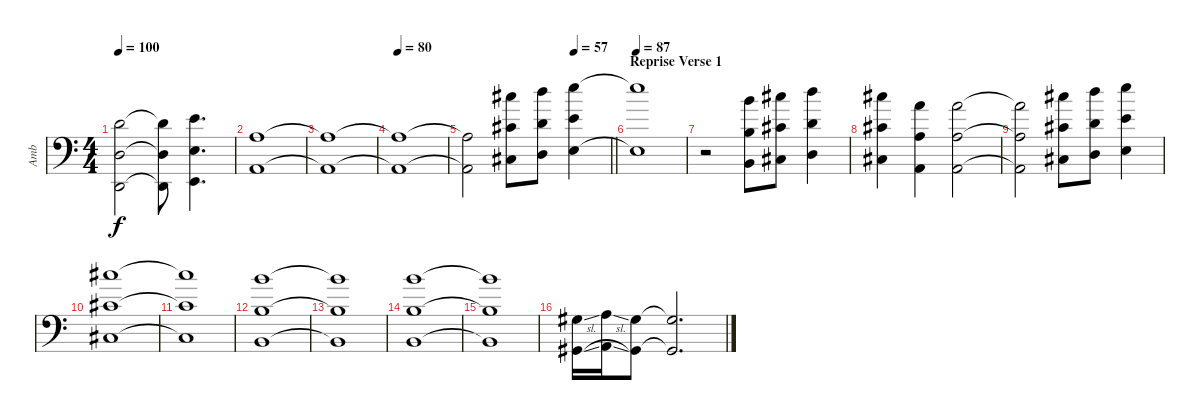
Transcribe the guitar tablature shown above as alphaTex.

\track ("Amb" "Amb") {instrument drawbarorgan}
\staff {score}
\tuning (Db4 A3 E3 A2 E2 A1) {hide}
\ts (4 4)
\tempo 100
\clef f4
\ks c
(5.2{t} 5.4{t} 5.6{t}).2{dy f} (5.2{t} 5.4{t} 5.6{t}).8 (7.2 7.4 7.6).4{d} |
(5.3 5.5).1 |
(5.3{t} 5.5{t}).1 |
\tempo 80
(5.3{t} 5.5{t}).1 |
\tempo (57 0.75)
\barLineRight lightlight
(5.3{t} 5.5{t}).2 (12.1 4.2 4.4).8 (13.1 5.2 5.4).8 (15.1 7.2 7.4).4 |
\section ("" "Reprise Verse 1")
\tempo 87
(15.1{t} 7.4{t}).1{volume 0} |
r.2{volume 13} (10.1 2.2 2.4).8 (12.1 4.2 4.4).8 (13.1 5.2 5.4).4 |
(12.1 4.2 4.4).4 (8.1 0.2 0.4).4 (8.1 0.2 0.4).2 |
(8.1{t} 0.2{t} 0.4{t}).2 (12.1 4.2 4.4).8 (13.1 5.2 5.4).8 (15.1 7.2 7.4).4 |
(12.1 4.2 4.4).1 |
(12.1{t} 4.2{t} 4.4{t}).1 |
(10.1 2.2 2.4).1 |
(10.1{t} 2.2{t} 2.4{t}).1 |
(10.1 2.2 2.4).1 |
(10.1{t} 2.2{t} 2.4{t}).1 |
(4.3{sl} 4.5{sl}).16 (5.3{sl} 5.5{sl}).16 (4.3 4.5).8 (4.3{t} 4.5{t}).2{d}
